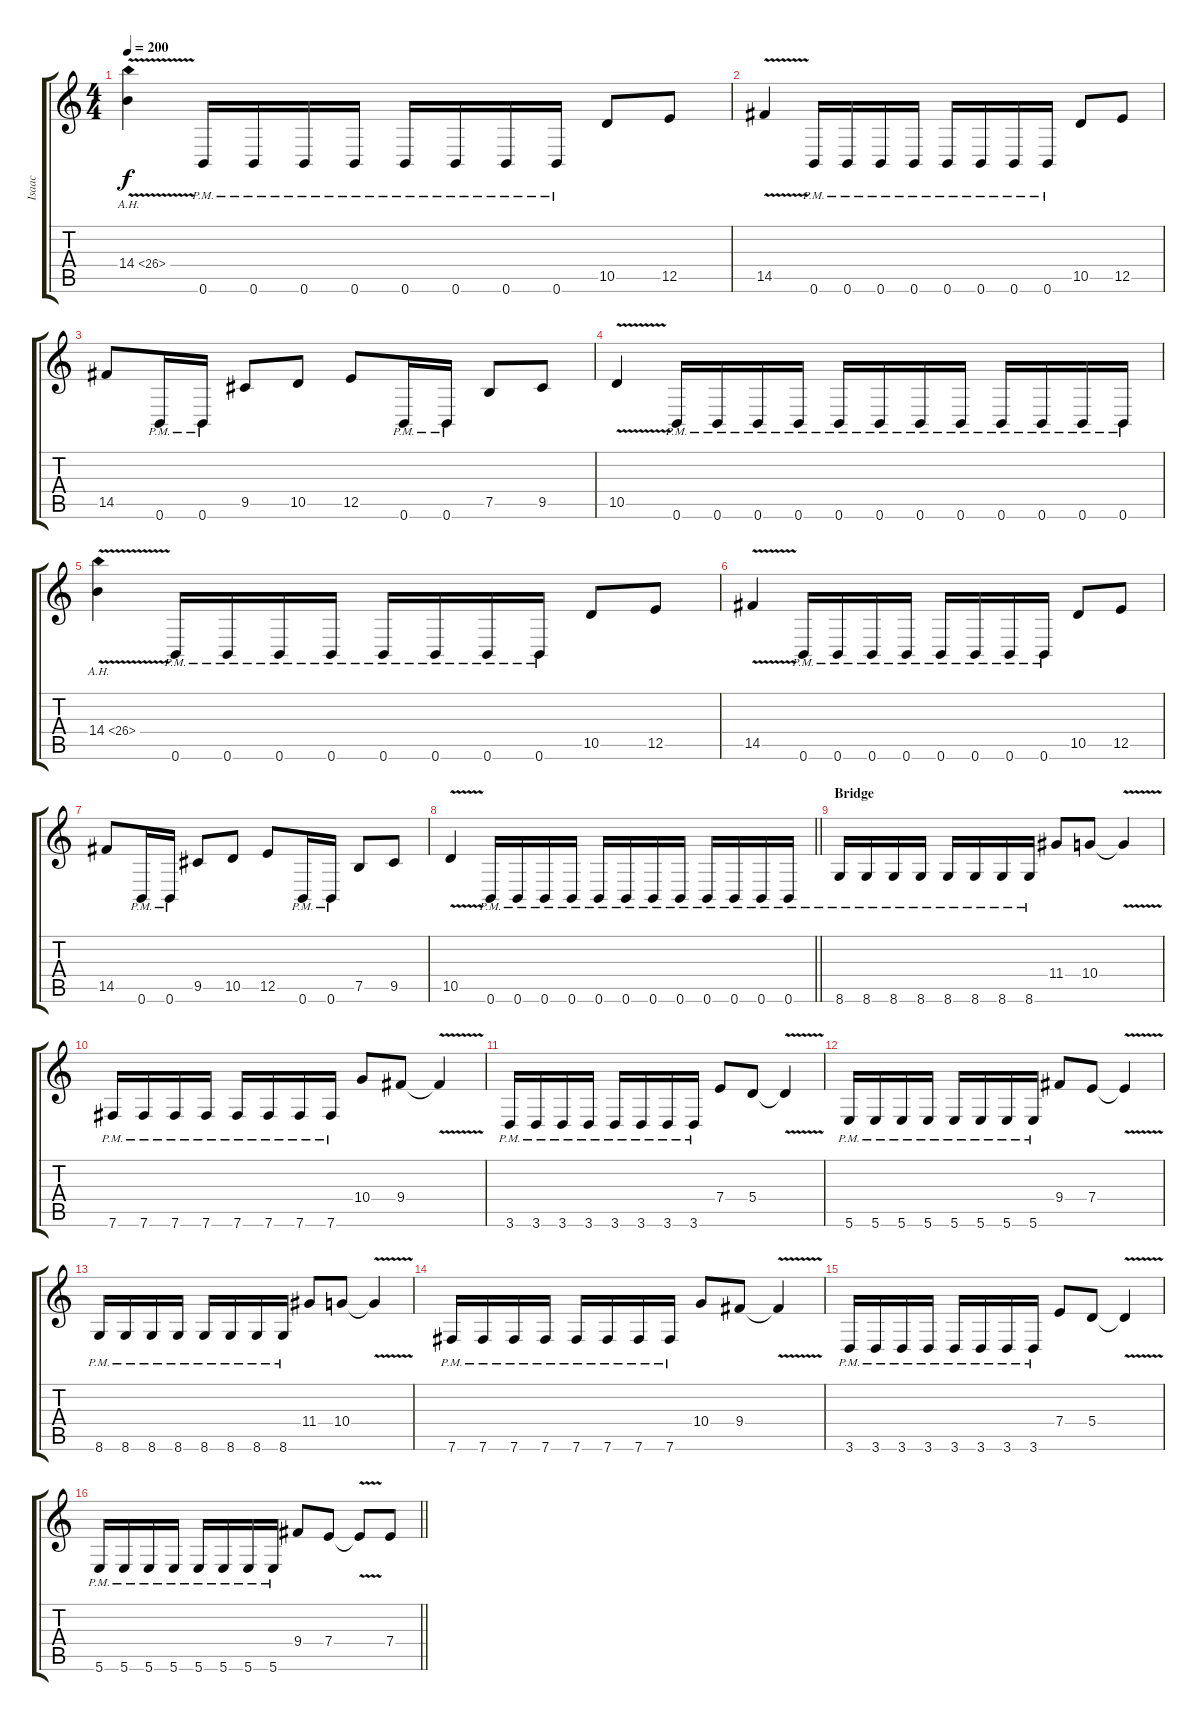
\track ("Isaac" "Isaac") {instrument distortionguitar}
\staff {score tabs}
\tuning (B3 Gb3 D3 A2 E2 B1) {hide}
\ts (4 4)
\tempo 200
\clef g2
\ks c
14.4{ah 12 v}.4{dy f} 0.6{pm}.16 0.6{pm}.16 0.6{pm}.16 0.6{pm}.16 0.6{pm}.16 0.6{pm}.16 0.6{pm}.16 0.6{pm}.16 10.5.8 12.5.8 |
14.5{v}.4 0.6{pm}.16 0.6{pm}.16 0.6{pm}.16 0.6{pm}.16 0.6{pm}.16 0.6{pm}.16 0.6{pm}.16 0.6{pm}.16 10.5.8 12.5.8 |
14.5.8 0.6{pm}.16 0.6{pm}.16 9.5.8 10.5.8 12.5.8 0.6{pm}.16 0.6{pm}.16 7.5.8 9.5.8 |
10.5{v}.4 0.6{pm}.16 0.6{pm}.16 0.6{pm}.16 0.6{pm}.16 0.6{pm}.16 0.6{pm}.16 0.6{pm}.16 0.6{pm}.16 0.6{pm}.16 0.6{pm}.16 0.6{pm}.16 0.6{pm}.16 |
14.4{ah 12 v}.4 0.6{pm}.16 0.6{pm}.16 0.6{pm}.16 0.6{pm}.16 0.6{pm}.16 0.6{pm}.16 0.6{pm}.16 0.6{pm}.16 10.5.8 12.5.8 |
14.5{v}.4 0.6{pm}.16 0.6{pm}.16 0.6{pm}.16 0.6{pm}.16 0.6{pm}.16 0.6{pm}.16 0.6{pm}.16 0.6{pm}.16 10.5.8 12.5.8 |
14.5.8 0.6{pm}.16 0.6{pm}.16 9.5.8 10.5.8 12.5.8 0.6{pm}.16 0.6{pm}.16 7.5.8 9.5.8 |
\barLineRight lightlight
10.5{v}.4 0.6{pm}.16 0.6{pm}.16 0.6{pm}.16 0.6{pm}.16 0.6{pm}.16 0.6{pm}.16 0.6{pm}.16 0.6{pm}.16 0.6{pm}.16 0.6{pm}.16 0.6{pm}.16 0.6{pm}.16 |
\section ("" "Bridge")
8.6{pm}.16 8.6{pm}.16 8.6{pm}.16 8.6{pm}.16 8.6{pm}.16 8.6{pm}.16 8.6{pm}.16 8.6{pm}.16 11.4.8 10.4.8 10.4{v t}.4 |
7.6{pm}.16 7.6{pm}.16 7.6{pm}.16 7.6{pm}.16 7.6{pm}.16 7.6{pm}.16 7.6{pm}.16 7.6{pm}.16 10.4.8 9.4.8 9.4{v t}.4 |
3.6{pm}.16 3.6{pm}.16 3.6{pm}.16 3.6{pm}.16 3.6{pm}.16 3.6{pm}.16 3.6{pm}.16 3.6{pm}.16 7.4.8 5.4.8 5.4{v t}.4 |
5.6{pm}.16 5.6{pm}.16 5.6{pm}.16 5.6{pm}.16 5.6{pm}.16 5.6{pm}.16 5.6{pm}.16 5.6{pm}.16 9.4.8 7.4.8 7.4{v t}.4 |
8.6{pm}.16 8.6{pm}.16 8.6{pm}.16 8.6{pm}.16 8.6{pm}.16 8.6{pm}.16 8.6{pm}.16 8.6{pm}.16 11.4.8 10.4.8 10.4{v t}.4 |
7.6{pm}.16 7.6{pm}.16 7.6{pm}.16 7.6{pm}.16 7.6{pm}.16 7.6{pm}.16 7.6{pm}.16 7.6{pm}.16 10.4.8 9.4.8 9.4{v t}.4 |
3.6{pm}.16 3.6{pm}.16 3.6{pm}.16 3.6{pm}.16 3.6{pm}.16 3.6{pm}.16 3.6{pm}.16 3.6{pm}.16 7.4.8 5.4.8 5.4{v t}.4 |
\barLineRight lightlight
5.6{pm}.16 5.6{pm}.16 5.6{pm}.16 5.6{pm}.16 5.6{pm}.16 5.6{pm}.16 5.6{pm}.16 5.6{pm}.16 9.4.8 7.4.8 7.4{v t}.8 7.4.8
